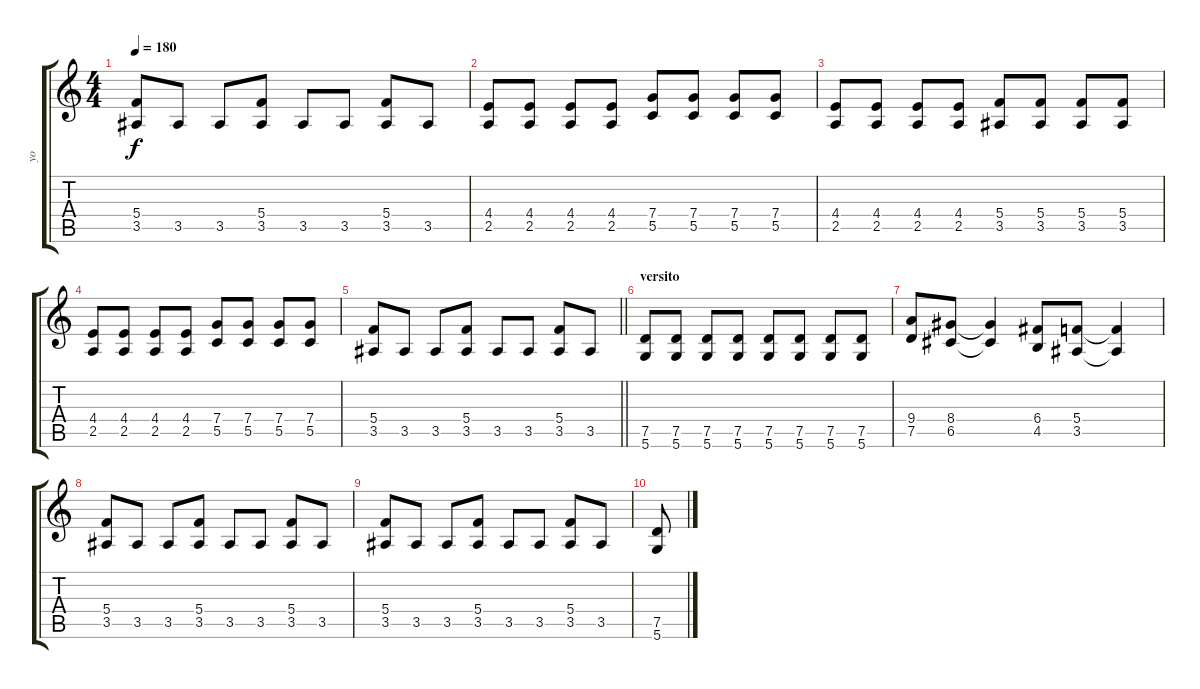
\track ("yo" "yo") {instrument distortionguitar}
\staff {score tabs}
\tuning (D4 A3 F3 C3 G2 D2) {hide}
\ts (4 4)
\tempo 180
\clef g2
\ks c
(5.4 3.5).8{dy f} 3.5.8 3.5.8 (5.4 3.5).8 3.5.8 3.5.8 (5.4 3.5).8 3.5.8 |
(4.4 2.5).8 (4.4 2.5).8 (4.4 2.5).8 (4.4 2.5).8 (7.4 5.5).8 (7.4 5.5).8 (7.4 5.5).8 (7.4 5.5).8 |
(4.4 2.5).8 (4.4 2.5).8 (4.4 2.5).8 (4.4 2.5).8 (5.4 3.5).8 (5.4 3.5).8 (5.4 3.5).8 (5.4 3.5).8 |
(4.4 2.5).8 (4.4 2.5).8 (4.4 2.5).8 (4.4 2.5).8 (7.4 5.5).8 (7.4 5.5).8 (7.4 5.5).8 (7.4 5.5).8 |
\barLineRight lightlight
(5.4 3.5).8 3.5.8 3.5.8 (5.4 3.5).8 3.5.8 3.5.8 (5.4 3.5).8 3.5.8 |
\section ("" "versito")
(7.5 5.6).8 (7.5 5.6).8 (7.5 5.6).8 (7.5 5.6).8 (7.5 5.6).8 (7.5 5.6).8 (7.5 5.6).8 (7.5 5.6).8 |
(9.4 7.5).8 (8.4 6.5).8 (8.4{t} 6.5{t}).4 (6.4 4.5).8 (5.4 3.5).8 (5.4{t} 3.5{t}).4 |
(5.4 3.5).8 3.5.8 3.5.8 (5.4 3.5).8 3.5.8 3.5.8 (5.4 3.5).8 3.5.8 |
(5.4 3.5).8 3.5.8 3.5.8 (5.4 3.5).8 3.5.8 3.5.8 (5.4 3.5).8 3.5.8 |
(7.5 5.6).8
